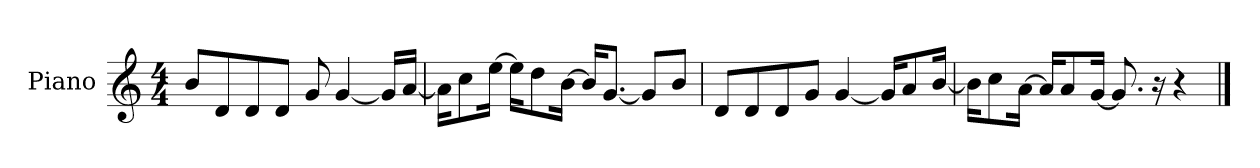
**kern
*part1
*staff1
*I"Piano
*I'P-no
*clefG2
*k[]
*M4/4
*MM90
=1
8b/L
8d/
8d/
8d/J
8g/
[4g/
16g/LL]
[16a/JJ
=2
16a\KL]
8cc\
[16ee\Jk
16ee\KL]
8dd\
[16b\Jk
16b/KL]
[8.g/J
8g/L]
8b/J
=3
8d/L
8d/
8d/
8g/J
[4g/
16g/KL]
8a/
[16b/Jk
=4
16b\KL]
8cc\
[16a\Jk
16a/KL]
8a/
[16g/Jk
8.g/]
16r
4r
==
*-
